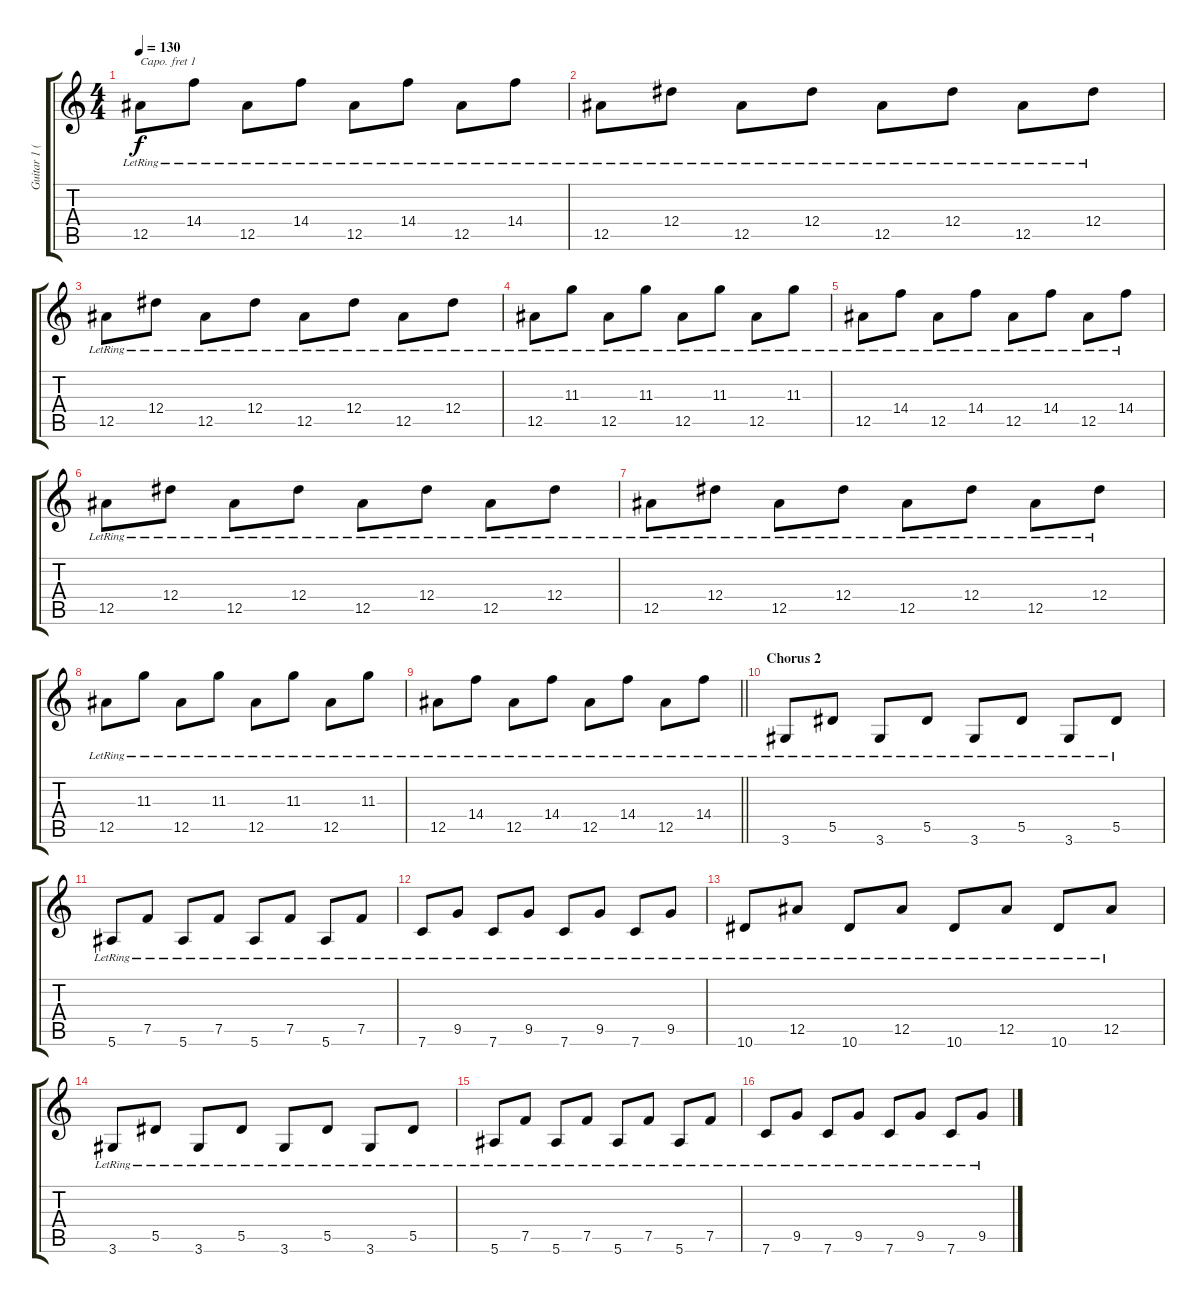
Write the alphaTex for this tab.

\track ("Guitar 1 (Clean)" "Guitar 1 (") {instrument electricguitarclean}
\staff {score tabs}
\capo 1
\tuning (E4 B3 G3 D3 A2 E2) {hide}
\ts (4 4)
\tempo 130
\clef g2
\ks c
12.5{lr}.8{dy f} 14.4{lr}.8 12.5{lr}.8 14.4{lr}.8 12.5{lr}.8 14.4{lr}.8 12.5{lr}.8 14.4{lr}.8 |
12.5{lr}.8 12.4{lr}.8 12.5{lr}.8 12.4{lr}.8 12.5{lr}.8 12.4{lr}.8 12.5{lr}.8 12.4{lr}.8 |
12.5{lr}.8 12.4{lr}.8 12.5{lr}.8 12.4{lr}.8 12.5{lr}.8 12.4{lr}.8 12.5{lr}.8 12.4{lr}.8 |
12.5{lr}.8 11.3{lr}.8 12.5{lr}.8 11.3{lr}.8 12.5{lr}.8 11.3{lr}.8 12.5{lr}.8 11.3{lr}.8 |
12.5{lr}.8 14.4{lr}.8 12.5{lr}.8 14.4{lr}.8 12.5{lr}.8 14.4{lr}.8 12.5{lr}.8 14.4{lr}.8 |
12.5{lr}.8 12.4{lr}.8 12.5{lr}.8 12.4{lr}.8 12.5{lr}.8 12.4{lr}.8 12.5{lr}.8 12.4{lr}.8 |
12.5{lr}.8 12.4{lr}.8 12.5{lr}.8 12.4{lr}.8 12.5{lr}.8 12.4{lr}.8 12.5{lr}.8 12.4{lr}.8 |
12.5{lr}.8 11.3{lr}.8 12.5{lr}.8 11.3{lr}.8 12.5{lr}.8 11.3{lr}.8 12.5{lr}.8 11.3{lr}.8 |
\barLineRight lightlight
12.5{lr}.8 14.4{lr}.8 12.5{lr}.8 14.4{lr}.8 12.5{lr}.8 14.4{lr}.8 12.5{lr}.8 14.4{lr}.8 |
\section ("" "Chorus 2")
3.6{lr}.8 5.5{lr}.8 3.6{lr}.8 5.5{lr}.8 3.6{lr}.8 5.5{lr}.8 3.6{lr}.8 5.5{lr}.8 |
5.6{lr}.8 7.5{lr}.8 5.6{lr}.8 7.5{lr}.8 5.6{lr}.8 7.5{lr}.8 5.6{lr}.8 7.5{lr}.8 |
7.6{lr}.8 9.5{lr}.8 7.6{lr}.8 9.5{lr}.8 7.6{lr}.8 9.5{lr}.8 7.6{lr}.8 9.5{lr}.8 |
10.6{lr}.8 12.5{lr}.8 10.6{lr}.8 12.5{lr}.8 10.6{lr}.8 12.5{lr}.8 10.6{lr}.8 12.5{lr}.8 |
3.6{lr}.8 5.5{lr}.8 3.6{lr}.8 5.5{lr}.8 3.6{lr}.8 5.5{lr}.8 3.6{lr}.8 5.5{lr}.8 |
5.6{lr}.8 7.5{lr}.8 5.6{lr}.8 7.5{lr}.8 5.6{lr}.8 7.5{lr}.8 5.6{lr}.8 7.5{lr}.8 |
7.6{lr}.8 9.5{lr}.8 7.6{lr}.8 9.5{lr}.8 7.6{lr}.8 9.5{lr}.8 7.6{lr}.8 9.5{lr}.8
